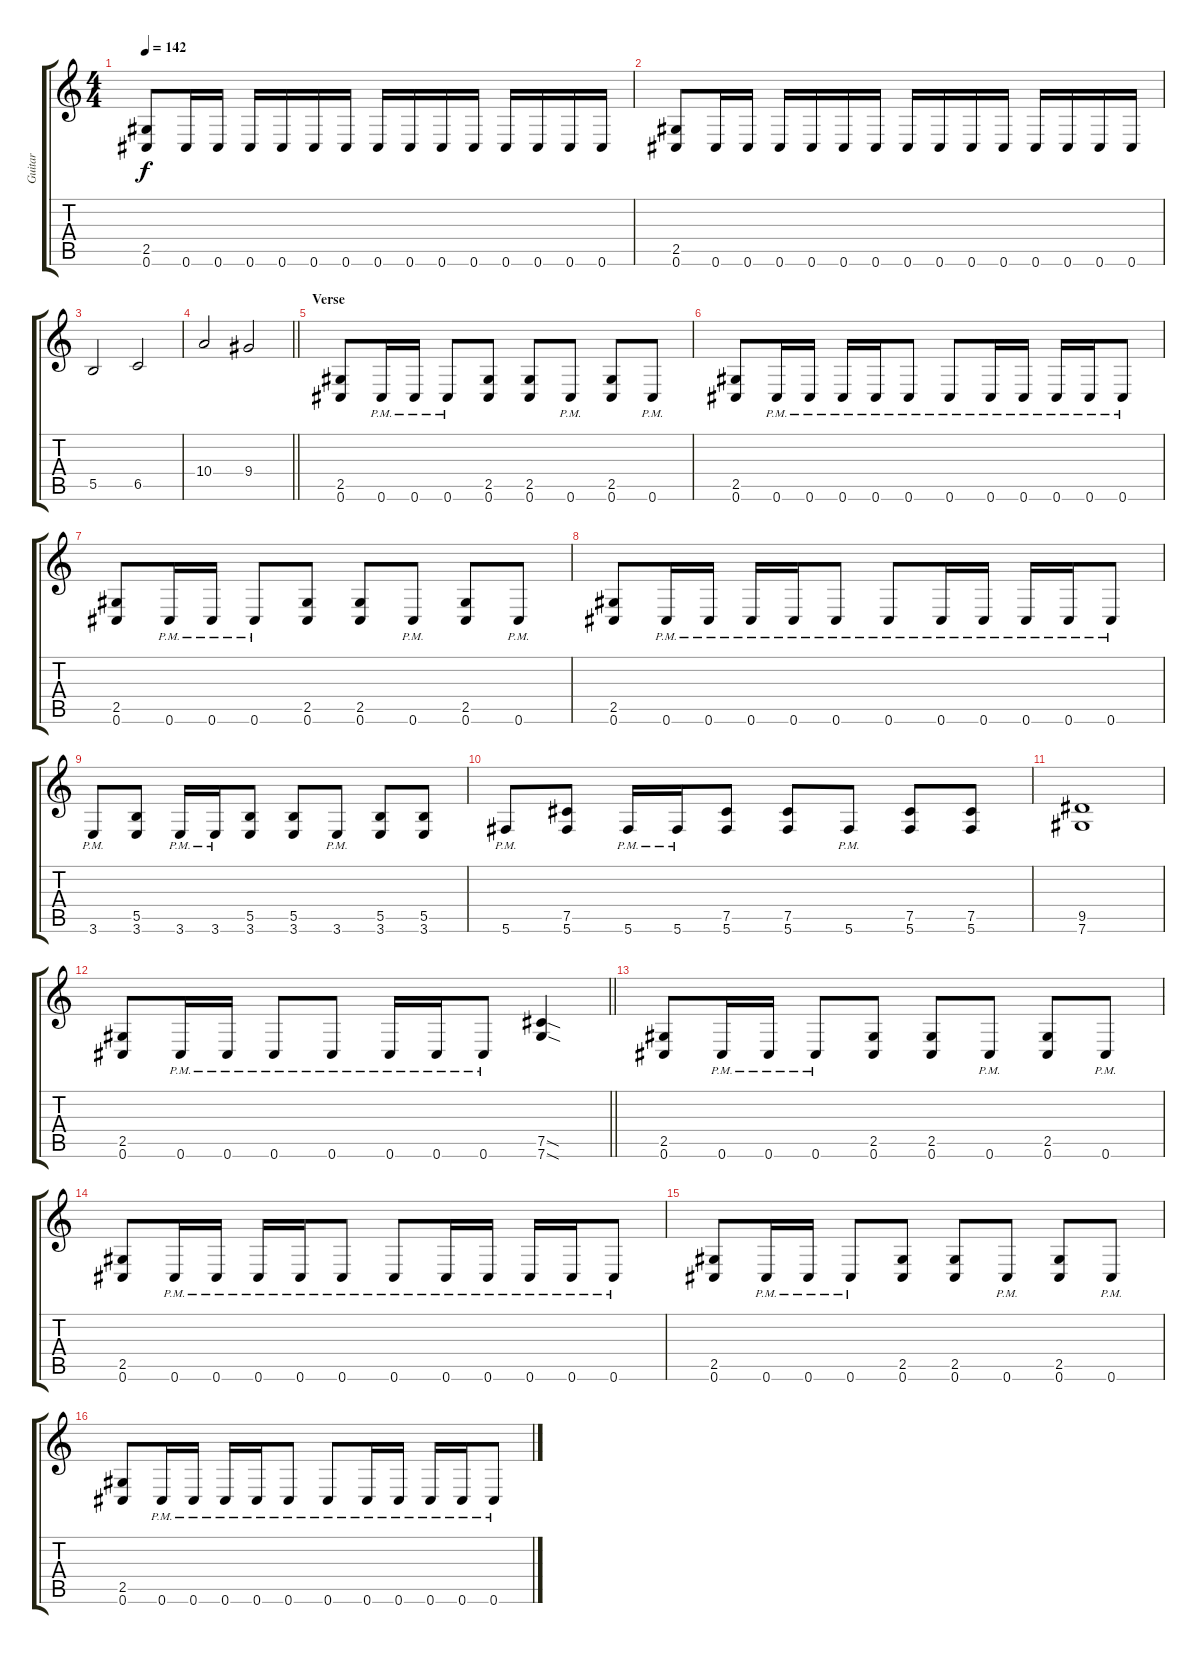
\track ("Guitar" "Guitar") {instrument distortionguitar}
\staff {score tabs}
\tuning (Db4 Ab3 E3 B2 Gb2 Db2) {hide}
\ts (4 4)
\tempo 142
\clef g2
\ks c
(2.5 0.6).8{dy f} 0.6.16 0.6.16 0.6.16 0.6.16 0.6.16 0.6.16 0.6.16 0.6.16 0.6.16 0.6.16 0.6.16 0.6.16 0.6.16 0.6.16 |
(2.5 0.6).8 0.6.16 0.6.16 0.6.16 0.6.16 0.6.16 0.6.16 0.6.16 0.6.16 0.6.16 0.6.16 0.6.16 0.6.16 0.6.16 0.6.16 |
5.5.2 6.5.2 |
\barLineRight lightlight
10.4.2 9.4.2 |
\section ("" "Verse")
(2.5 0.6).8 0.6{pm}.16 0.6{pm}.16 0.6{pm}.8 (2.5 0.6).8 (2.5 0.6).8 0.6{pm}.8 (2.5 0.6).8 0.6{pm}.8 |
(2.5 0.6).8 0.6{pm}.16 0.6{pm}.16 0.6{pm}.16 0.6{pm}.16 0.6{pm}.8 0.6{pm}.8 0.6{pm}.16 0.6{pm}.16 0.6{pm}.16 0.6{pm}.16 0.6{pm}.8 |
(2.5 0.6).8 0.6{pm}.16 0.6{pm}.16 0.6{pm}.8 (2.5 0.6).8 (2.5 0.6).8 0.6{pm}.8 (2.5 0.6).8 0.6{pm}.8 |
(2.5 0.6).8 0.6{pm}.16 0.6{pm}.16 0.6{pm}.16 0.6{pm}.16 0.6{pm}.8 0.6{pm}.8 0.6{pm}.16 0.6{pm}.16 0.6{pm}.16 0.6{pm}.16 0.6{pm}.8 |
3.6{pm}.8 (5.5 3.6).8 3.6{pm}.16 3.6{pm}.16 (5.5 3.6).8 (5.5 3.6).8 3.6{pm}.8 (5.5 3.6).8 (5.5 3.6).8 |
5.6{pm}.8 (7.5 5.6).8 5.6{pm}.16 5.6{pm}.16 (7.5 5.6).8 (7.5 5.6).8 5.6{pm}.8 (7.5 5.6).8 (7.5 5.6).8 |
(9.5 7.6).1 |
\barLineRight lightlight
(2.5 0.6).8 0.6{pm}.16 0.6{pm}.16 0.6{pm}.8 0.6{pm}.8 0.6{pm}.16 0.6{pm}.16 0.6{pm}.8 (7.5{sod} 7.6{sod}).4 |
\section ("" "")
(2.5 0.6).8 0.6{pm}.16 0.6{pm}.16 0.6{pm}.8 (2.5 0.6).8 (2.5 0.6).8 0.6{pm}.8 (2.5 0.6).8 0.6{pm}.8 |
(2.5 0.6).8 0.6{pm}.16 0.6{pm}.16 0.6{pm}.16 0.6{pm}.16 0.6{pm}.8 0.6{pm}.8 0.6{pm}.16 0.6{pm}.16 0.6{pm}.16 0.6{pm}.16 0.6{pm}.8 |
(2.5 0.6).8 0.6{pm}.16 0.6{pm}.16 0.6{pm}.8 (2.5 0.6).8 (2.5 0.6).8 0.6{pm}.8 (2.5 0.6).8 0.6{pm}.8 |
(2.5 0.6).8 0.6{pm}.16 0.6{pm}.16 0.6{pm}.16 0.6{pm}.16 0.6{pm}.8 0.6{pm}.8 0.6{pm}.16 0.6{pm}.16 0.6{pm}.16 0.6{pm}.16 0.6{pm}.8
